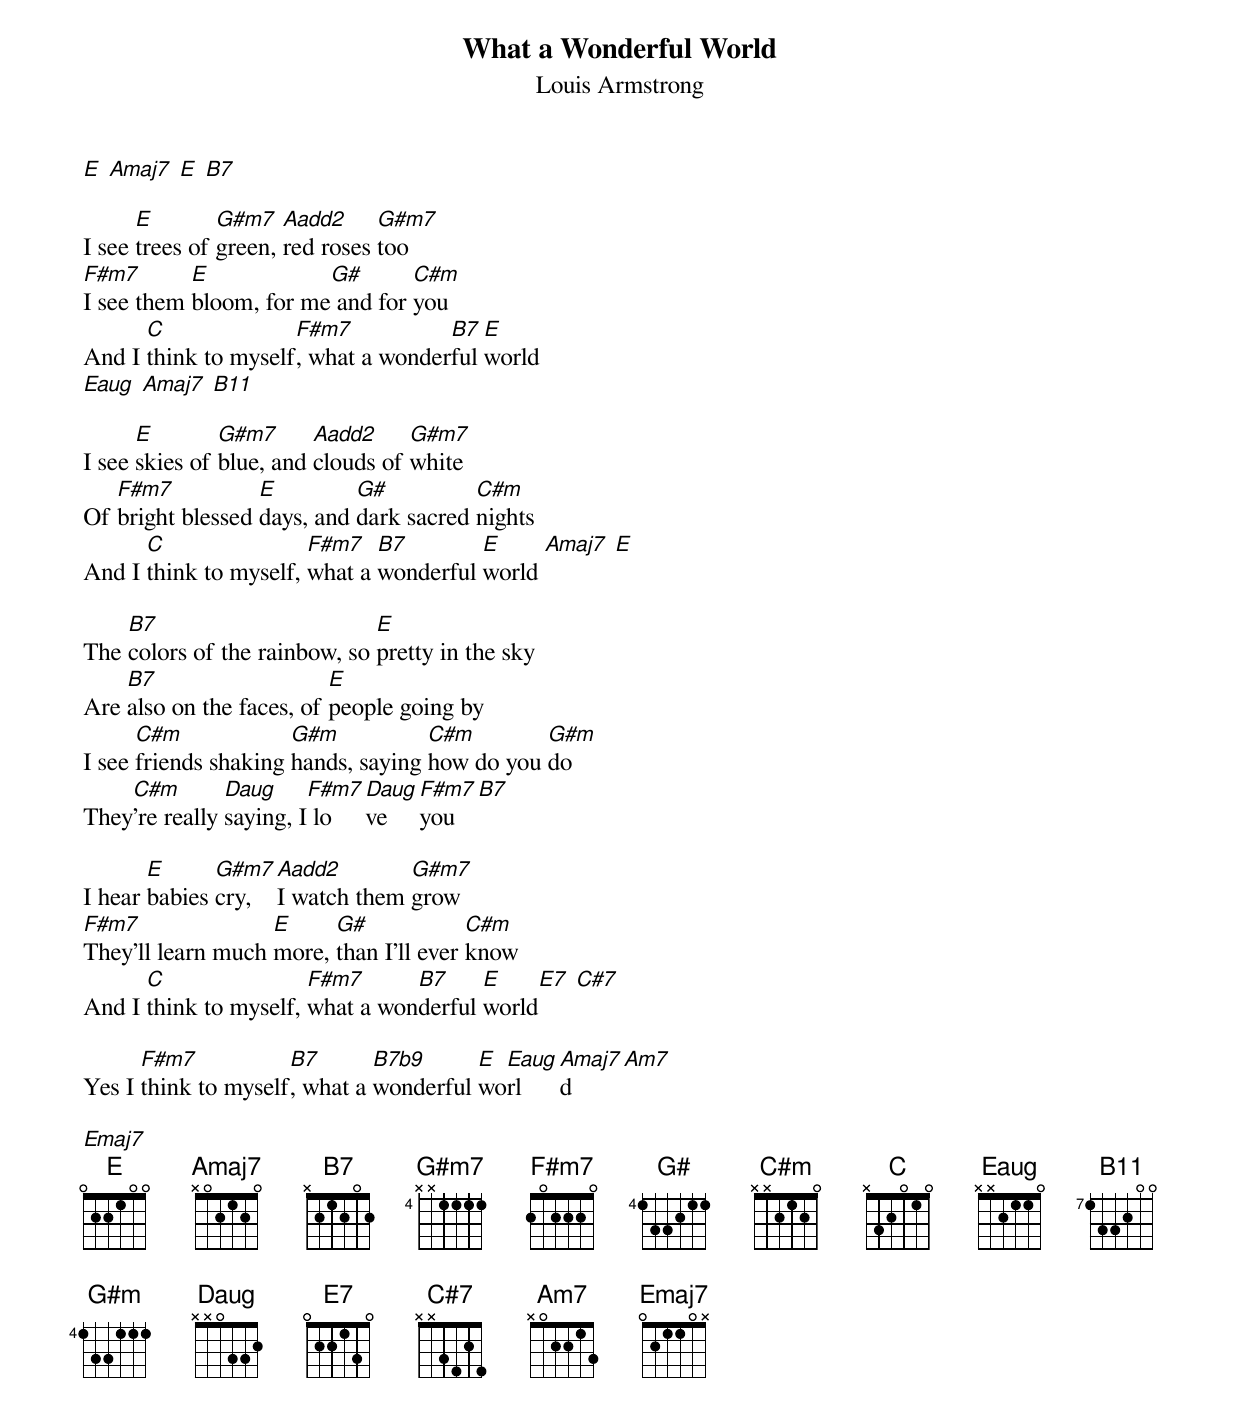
{title:What a Wonderful World}
{subtitle:Louis Armstrong}
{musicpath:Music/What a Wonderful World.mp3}
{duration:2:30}
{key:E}

[E] [Amaj7] [E] [B7]

I see [E]trees of [G#m7]green, [Aadd2]red roses [G#m7]too
[F#m7]I see them [E]bloom, for me[G#] and for [C#m]you
And I [C]think to myself[F#m7], what a wonder[B7]ful [E]world
[Eaug] [Amaj7] [B11]

I see [E]skies of [G#m7]blue, and [Aadd2]clouds of [G#m7]white
Of [F#m7]bright blessed [E]days, and [G#]dark sacred [C#m]nights
And I [C]think to myself, [F#m7]what a [B7]wonderful [E]world [Amaj7] [E]

The [B7]colors of the rainbow, so [E]pretty in the sky
Are [B7]also on the faces, of [E]people going by
I see [C#m]friends shaking [G#m]hands, saying [C#m]how do you [G#m]do
They[C#m]'re really [Daug]saying, I[F#m7] lo[Daug]ve [F#m7]you[B7]

I hear [E]babies [G#m7]cry, [Aadd2]I watch them [G#m7]grow
[F#m7]They'll learn much [E]more, [G#]than I'll ever [C#m]know
And I [C]think to myself, [F#m7]what a won[B7]derful [E]world[E7] [C#7]

Yes I [F#m7]think to myself[B7], what a [B7b9]wonderful [E]wo[Eaug]rl[Amaj7]d [Am7]

[Emaj7]
